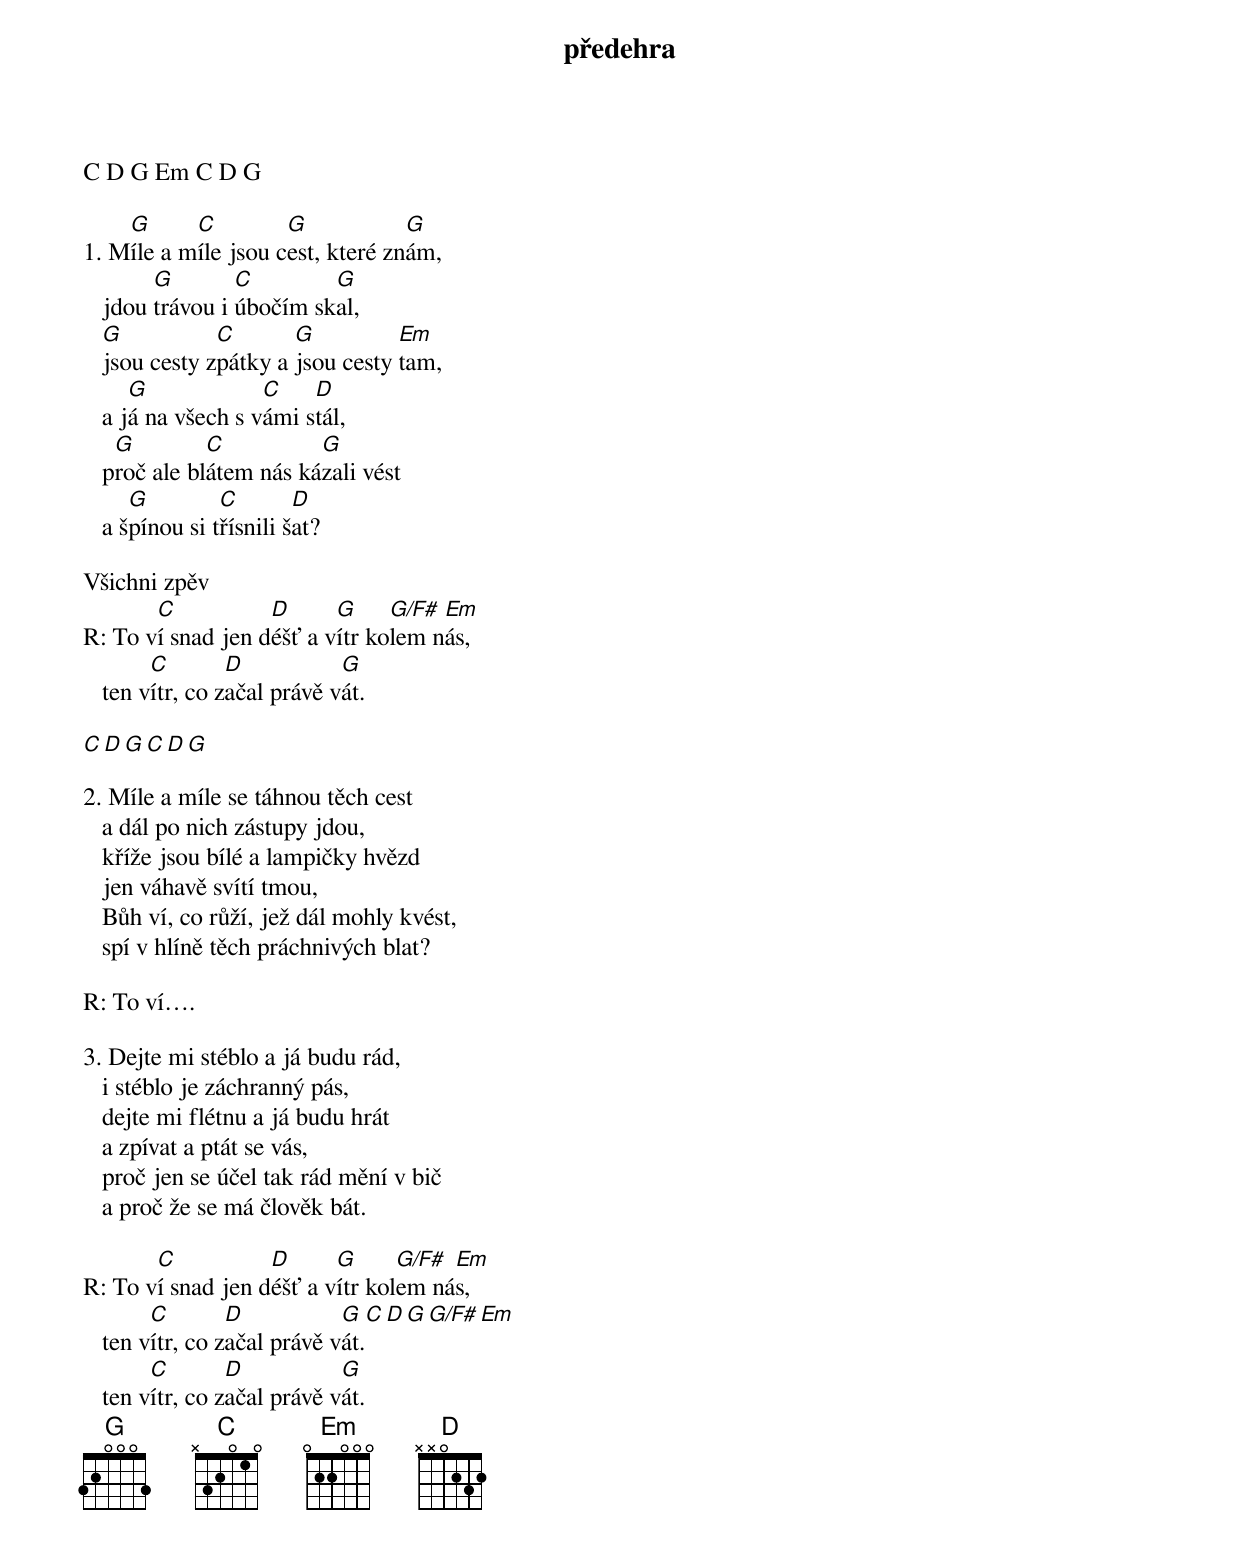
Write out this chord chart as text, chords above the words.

předehra
C D G Em C D G

    G      C         G            G
1. Míle a míle jsou cest, které znám,
        G        C        G
   jdou trávou i úbočím skal,
   G           C       G          Em
   jsou cesty zpátky a jsou cesty tam,
      G             C    D
   a já na všech s vámi stál,
    G         C          G
   proč ale blátem nás kázali vést
      G         C        D
   a špínou si třísnili šat?

Všichni zpěv
       C           D      G     G/F# Em
R: To ví snad jen déšť a vítr kolem nás,
        C        D           G
   ten vítr, co začal právě vát.

C D G C D G

2. Míle a míle se táhnou těch cest
   a dál po nich zástupy jdou,
   kříže jsou bílé a lampičky hvězd
   jen váhavě svítí tmou,
   Bůh ví, co růží, jež dál mohly kvést,
   spí v hlíně těch práchnivých blat?

R: To ví….

3. Dejte mi stéblo a já budu rád,
   i stéblo je záchranný pás,
   dejte mi flétnu a já budu hrát
   a zpívat a ptát se vás,
   proč jen se účel tak rád mění v bič
   a proč že se má člověk bát.

       C           D      G      G/F# Em
R: To ví snad jen déšť a vítr kolem nás,
        C        D           G  C D G G/F# Em
   ten vítr, co začal právě vát.
        C        D           G
   ten vítr, co začal právě vát.
